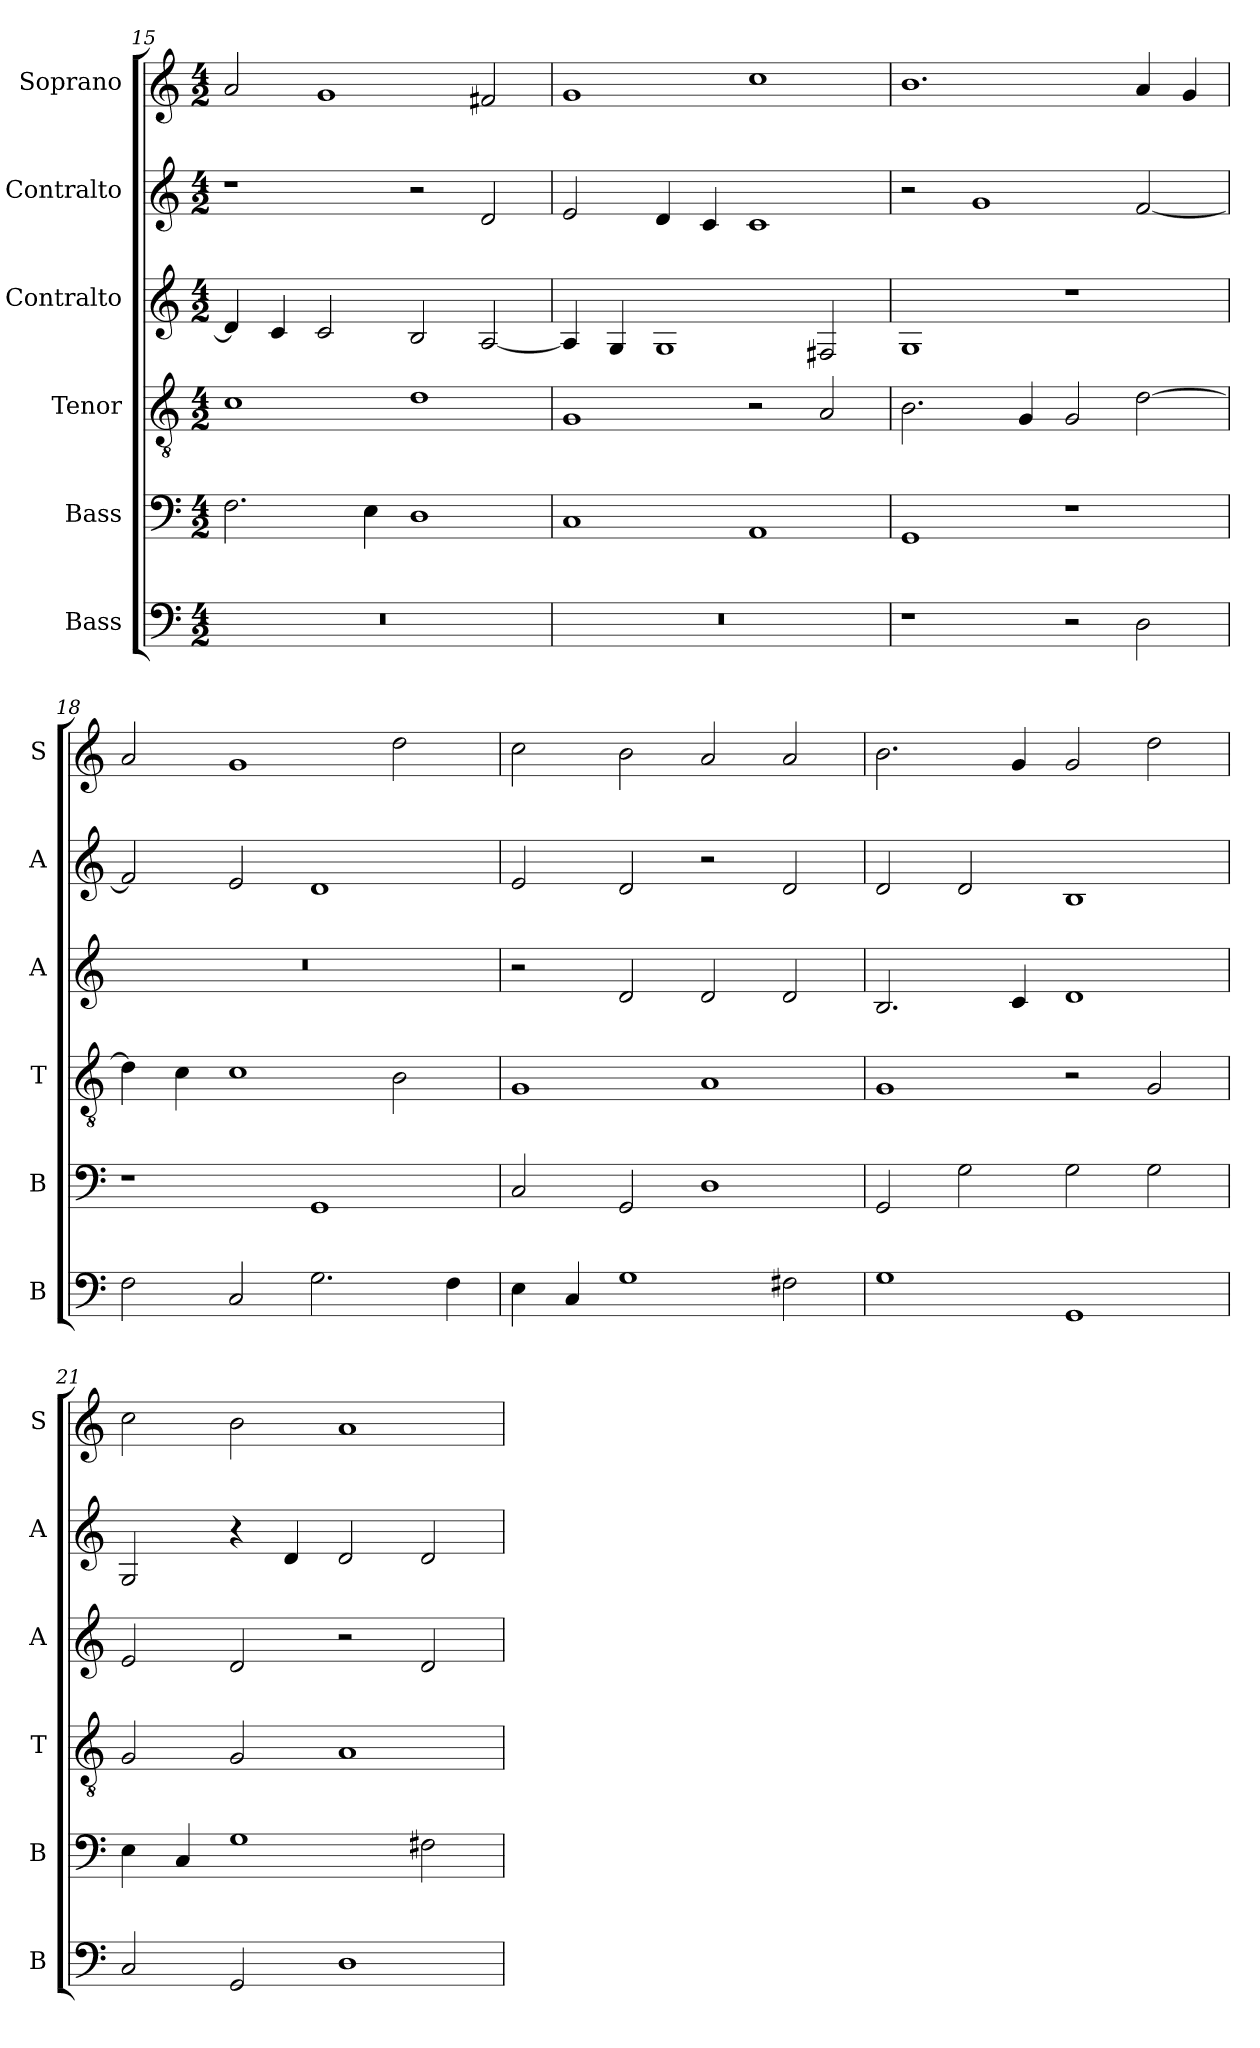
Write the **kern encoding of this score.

**kern	**kern	**kern	**kern	**kern	**kern
*part6	*part5	*part4	*part3	*part2	*part1
*staff6	*staff5	*staff4	*staff3	*staff2	*staff1
*I"Bass	*I"Bass	*I"Tenor	*I"Contralto	*I"Contralto	*I"Soprano
*I'B	*I'B	*I'T	*I'A	*I'A	*I'S
*clefF4	*clefF4	*clefGv2	*clefG2	*clefG2	*clefG2
*k[]	*k[]	*k[]	*k[]	*k[]	*k[]
*G:mix	*G:mix	*G:mix	*G:mix	*G:mix	*G:mix
*M4/2	*M4/2	*M4/2	*M4/2	*M4/2	*M4/2
=15	=15	=15	=15	=15	=15
0r	2.F	1c	4d]	1r	2a
.	.	.	4c	.	.
.	.	.	2c	.	1g
.	4E	.	.	.	.
.	1D	1d	2B	2r	.
.	.	.	[2A	2d	2f#X
=16	=16	=16	=16	=16	=16
0r	1C	1G	4A]	2e	1g
.	.	.	4G	.	.
.	.	.	1G	4d	.
.	.	.	.	4c	.
.	1AA	2r	.	1c	1cc
.	.	2A	2F#X	.	.
=17	=17	=17	=17	=17	=17
1r	1GG	2.B	1G	2r	1.b
.	.	.	.	1g	.
.	.	4G	.	.	.
2r	1r	2G	1r	.	.
2D	.	[2d	.	[2f	4a
.	.	.	.	.	4g
=18	=18	=18	=18	=18	=18
2F	1r	4d]	0r	2f]	2a
.	.	4c	.	.	.
2C	.	1c	.	2e	1g
2.G	1GG	.	.	1d	.
.	.	2B	.	.	2dd
4F	.	.	.	.	.
=19	=19	=19	=19	=19	=19
4E	2C	1G	2r	2e	2cc
4C	.	.	.	.	.
1G	2GG	.	2d	2d	2b
.	1D	1A	2d	2r	2a
2F#X	.	.	2d	2d	2a
=20	=20	=20	=20	=20	=20
1G	2GG	1G	2.B	2d	2.b
.	2G	.	.	2d	.
.	.	.	4c	.	4g
1GG	2G	2r	1d	1B	2g
.	2G	2G	.	.	2dd
=21	=21	=21	=21	=21	=21
2C	4E	2G	2e	2G	2cc
.	4C	.	.	.	.
2GG	1G	2G	2d	4r	2b
.	.	.	.	4d	.
1D	.	1A	2r	2d	1a
.	2F#X	.	2d	2d	.
=	=	=	=	=	=
*-	*-	*-	*-	*-	*-
